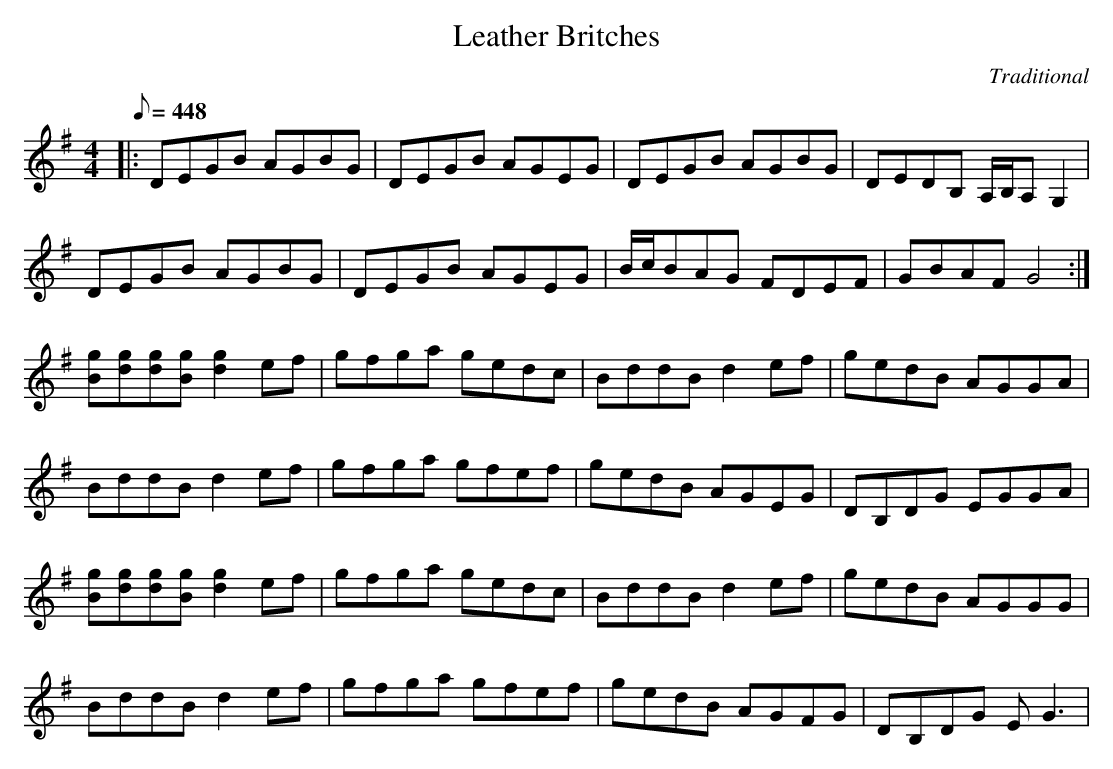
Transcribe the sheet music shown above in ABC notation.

X:1
T:Leather Britches
C:Traditional
M:4/4
L:1/8
Q:1/8=448
K:G
|:DEGB AGBG|DEGB AGEG|DEGB AGBG|DEDB, A,/B,/A,G,2|!
DEGB AGBG|DEGB AGEG|B/c/BAG FDEF|GBAF G4:|!
 [gB][gd][gd][gB] [g2d2]ef|gfga gedc|BddB d2ef|gedB AGGA|!
BddB d2ef|gfga gfef|gedB AGEG|DB,DG EGGA|!
[gB][gd][gd][gB] [g2d2]ef|gfga gedc|BddB d2ef|gedB AGGG|!
BddB d2ef|gfga gfef|gedB AGFG|DB,DG EG3|
